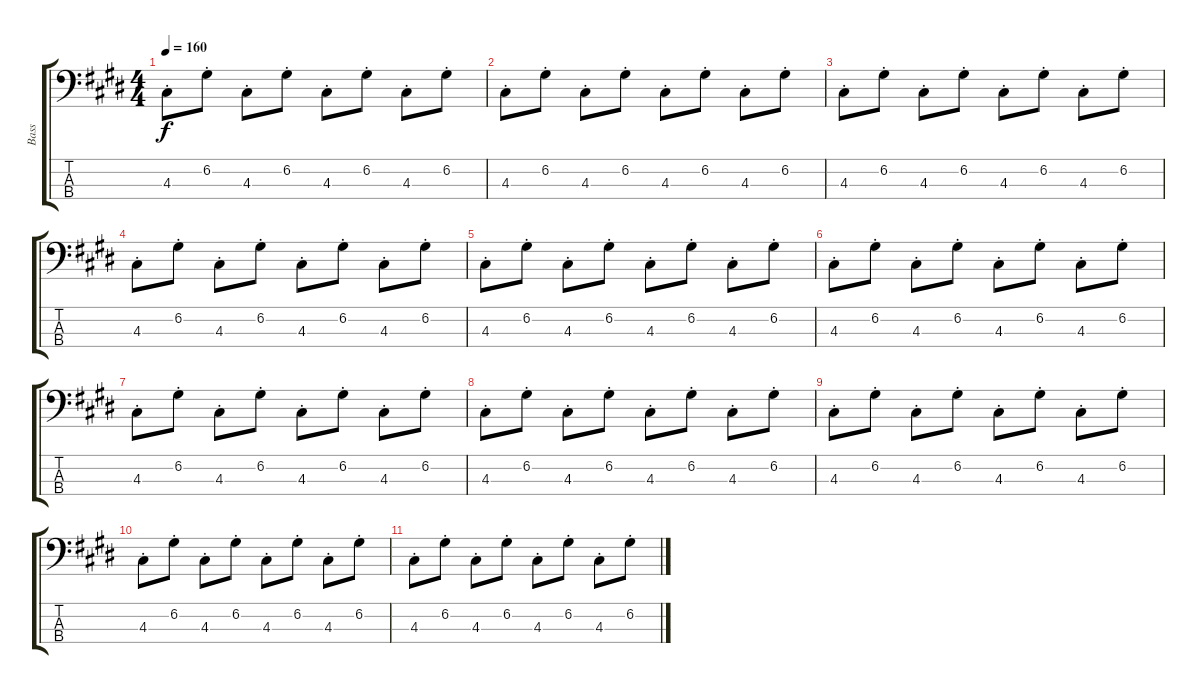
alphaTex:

\track ("Bass" "Bass") {instrument electricbassfinger}
\staff {score tabs}
\tuning (G2 D2 A1 E1) {hide}
\ts (4 4)
\tempo 160
\clef f4
\ks e
4.3{st}.8{dy f} 6.2{st}.8 4.3{st}.8 6.2{st}.8 4.3{st}.8 6.2{st}.8 4.3{st}.8 6.2{st}.8 |
4.3{st}.8 6.2{st}.8 4.3{st}.8 6.2{st}.8 4.3{st}.8 6.2{st}.8 4.3{st}.8 6.2{st}.8 |
4.3{st}.8 6.2{st}.8 4.3{st}.8 6.2{st}.8 4.3{st}.8 6.2{st}.8 4.3{st}.8 6.2{st}.8 |
4.3{st}.8 6.2{st}.8 4.3{st}.8 6.2{st}.8 4.3{st}.8 6.2{st}.8 4.3{st}.8 6.2{st}.8 |
4.3{st}.8 6.2{st}.8 4.3{st}.8 6.2{st}.8 4.3{st}.8 6.2{st}.8 4.3{st}.8 6.2{st}.8 |
4.3{st}.8 6.2{st}.8 4.3{st}.8 6.2{st}.8 4.3{st}.8 6.2{st}.8 4.3{st}.8 6.2{st}.8 |
4.3{st}.8 6.2{st}.8 4.3{st}.8 6.2{st}.8 4.3{st}.8 6.2{st}.8 4.3{st}.8 6.2{st}.8 |
4.3{st}.8 6.2{st}.8 4.3{st}.8 6.2{st}.8 4.3{st}.8 6.2{st}.8 4.3{st}.8 6.2{st}.8 |
4.3{st}.8 6.2{st}.8 4.3{st}.8 6.2{st}.8 4.3{st}.8 6.2{st}.8 4.3{st}.8 6.2{st}.8 |
4.3{st}.8 6.2{st}.8 4.3{st}.8 6.2{st}.8 4.3{st}.8 6.2{st}.8 4.3{st}.8 6.2{st}.8 |
4.3{st}.8 6.2{st}.8 4.3{st}.8 6.2{st}.8 4.3{st}.8 6.2{st}.8 4.3{st}.8 6.2{st}.8
